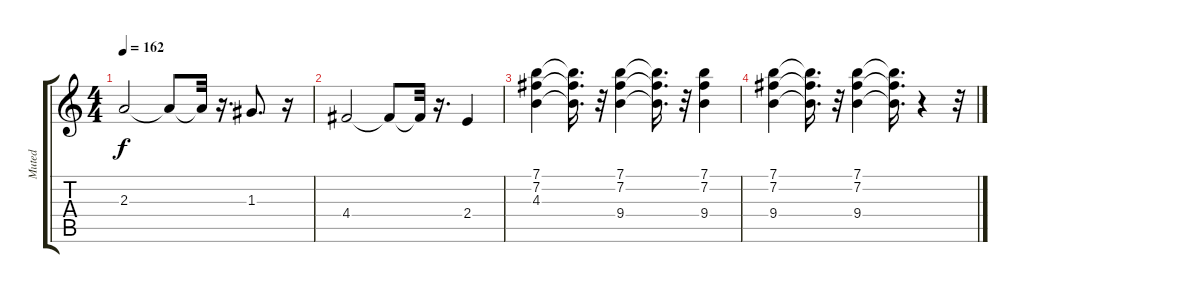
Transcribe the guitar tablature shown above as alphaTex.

\track ("Muted" "Muted") {instrument overdrivenguitar}
\staff {score tabs}
\tuning (E4 B3 G3 D3 A2 E2) {hide}
\ts (4 4)
\tempo 162
\clef g2
\ks c
2.3.2{dy f} 2.3{t}.8 2.3{t}.32 r.16{d} 1.3.8{d} r.16 |
4.4.2 4.4{t}.8 4.4{t}.32 r.16{d} 2.4.4 |
(7.1 7.2 4.3).4 (7.1{t} 7.2{t} 4.3{t}).16{d} r.32 (7.1 7.2 9.4).4 (7.1{t} 7.2{t} 9.4{t}).16{d} r.32 (7.1 7.2 9.4).4 |
(7.1 7.2 9.4).4 (7.1{t} 7.2{t} 9.4{t}).16{d} r.32 (7.1 7.2 9.4).4 (7.1{t} 7.2{t} 9.4{t}).16{d} r.4 r.32
